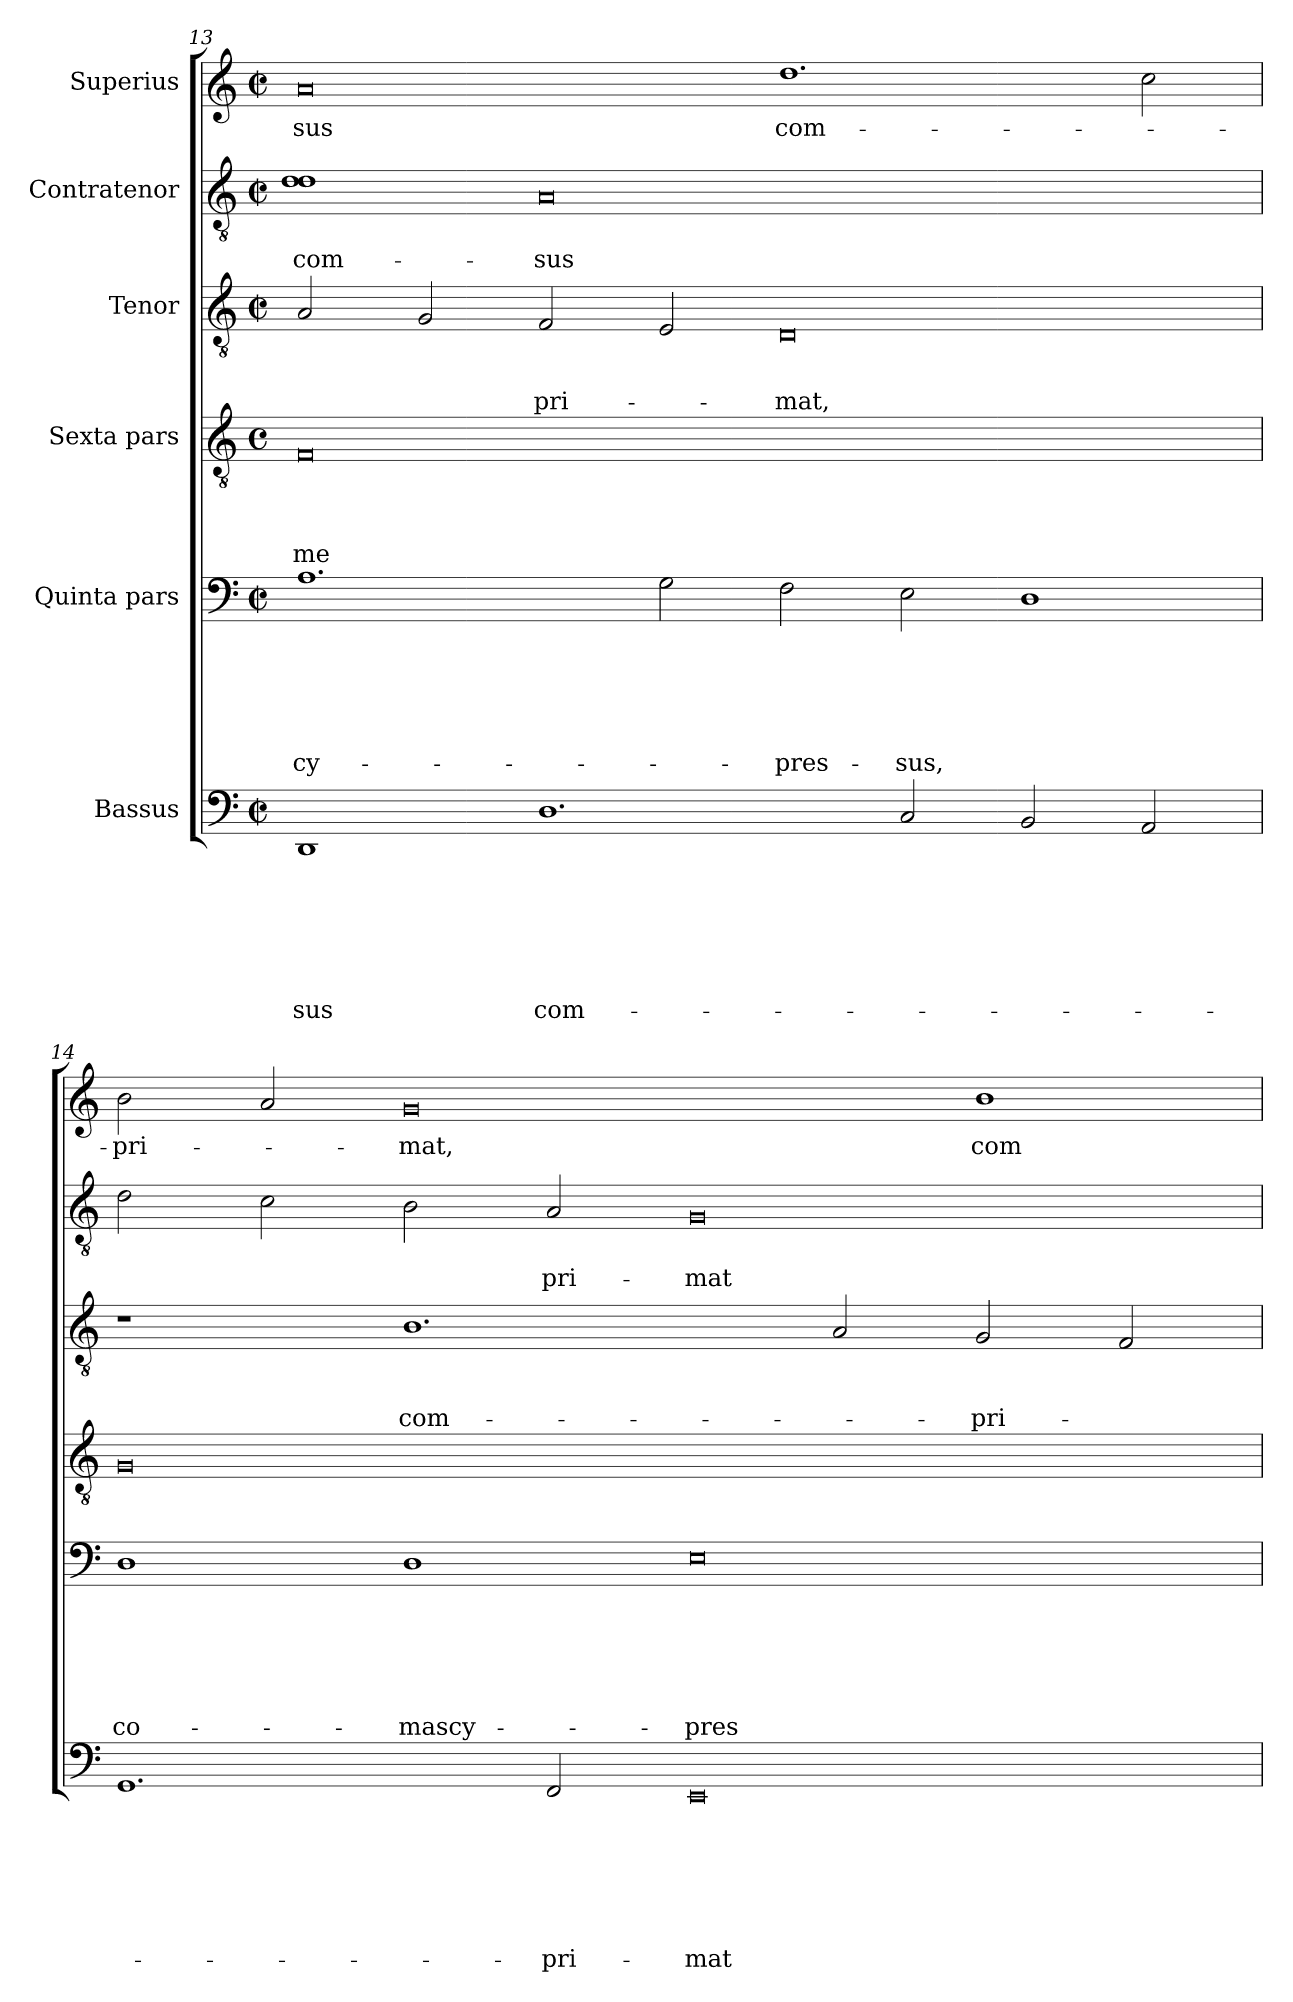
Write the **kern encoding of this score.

**kern	**text	**text	**text	**text	**text	**text	**text	**kern	**text	**text	**text	**text	**text	**text	**kern	**text	**text	**text	**text	**kern	**text	**text	**text	**kern	**text	**text	**kern	**text
*part6	*part6	*part6	*part6	*part6	*part6	*part6	*part6	*part5	*part5	*part5	*part5	*part5	*part5	*part5	*part4	*part4	*part4	*part4	*part4	*part3	*part3	*part3	*part3	*part2	*part2	*part2	*part1	*part1
*staff6	*staff6	*staff6	*staff6	*staff6	*staff6	*staff6	*staff6	*staff5	*staff5	*staff5	*staff5	*staff5	*staff5	*staff5	*staff4	*staff4	*staff4	*staff4	*staff4	*staff3	*staff3	*staff3	*staff3	*staff2	*staff2	*staff2	*staff1	*staff1
*I"Bassus	*	*	*	*	*	*	*	*I"Quinta pars	*	*	*	*	*	*	*I"Sexta pars	*	*	*	*	*I"Tenor	*	*	*	*I"Contratenor	*	*	*I"Superius	*
*clefF4	*	*	*	*	*	*	*	*clefF4	*	*	*	*	*	*	*clefGv2	*	*	*	*	*clefGv2	*	*	*	*clefGv2	*	*	*clefG2	*
*k[]	*	*	*	*	*	*	*	*k[]	*	*	*	*	*	*	*k[]	*	*	*	*	*k[]	*	*	*	*k[]	*	*	*k[]	*
*C:	*	*	*	*	*	*	*	*C:	*	*	*	*	*	*	*C:	*	*	*	*	*C:	*	*	*	*C:	*	*	*C:	*
*M2/2	*	*	*	*	*	*	*	*M2/2	*	*	*	*	*	*	*M4/4	*	*	*	*	*M2/2	*	*	*	*M2/2	*	*	*M2/2	*
*met(c|)	*	*	*	*	*	*	*	*met(c|)	*	*	*	*	*	*	*met(c)	*	*	*	*	*met(c|)	*	*	*	*met(c|)	*	*	*met(c|)	*
=13	=13	=13	=13	=13	=13	=13	=13	=13	=13	=13	=13	=13	=13	=13	=13	=13	=13	=13	=13	=13	=13	=13	=13	=13	=13	=13	=13	=13
!	!	!	!	!	!	!	!LO:LY:b	!	!	!	!	!	!	!LO:LY:b	!	!	!	!	!LO:LY:b	!	!	!	!	!	!	!LO:LY:b	!	!LO:LY:b
1DD	.	.	.	.	.	.	-sus	1.A	.	.	.	.	.	cy-	0F	.	.	.	me	2A/	.	.	.	1d 1d	.	-com-	0a	-sus
.	.	.	.	.	.	.	.	.	.	.	.	.	.	.	.	.	.	.	.	2G/	.	.	.	.	.	.	.	.
!	!	!	!	!	!	!	!LO:LY:b	!	!	!	!	!	!	!	!	!	!	!	!	!	!	!	!LO:LY:b	!	!	!LO:LY:b	!	!
1.D	.	.	.	.	.	.	com-	.	.	.	.	.	.	.	.	.	.	.	.	2F/	.	.	pri-	0A	.	-sus	.	.
.	.	.	.	.	.	.	.	2G\	.	.	.	.	.	.	.	.	.	.	.	2E/	.	.	.	.	.	.	.	.
!	!	!	!	!	!	!	!	!	!	!	!	!	!	!LO:LY:b	!	!	!	!	!	!	!	!	!LO:LY:b	!	!	!	!	!LO:LY:b
.	.	.	.	.	.	.	.	2F\	.	.	.	.	.	-pres-	0ryy	.	.	.	.	0D	.	.	-mat,	.	.	.	1.dd	com-
!	!	!	!	!	!	!	!	!	!	!	!	!	!	!LO:LY:b	!	!	!	!	!	!	!	!	!	!	!	!	!	!
2C/	.	.	.	.	.	.	.	2E\	.	.	.	.	.	-sus,	.	.	.	.	.	.	.	.	.	.	.	.	.	.
2BB/	.	.	.	.	.	.	.	1D	.	.	.	.	.	.	.	.	.	.	.	.	.	.	.	1ryy	.	.	.	.
2AA/	.	.	.	.	.	.	.	.	.	.	.	.	.	.	.	.	.	.	.	.	.	.	.	.	.	.	2cc\	.
=14	=14	=14	=14	=14	=14	=14	=14	=14	=14	=14	=14	=14	=14	=14	=14	=14	=14	=14	=14	=14	=14	=14	=14	=14	=14	=14	=14	=14
!	!	!	!	!	!	!	!	!	!	!	!	!	!	!LO:LY:b	!	!	!	!	!	!	!	!	!	!	!	!	!	!LO:LY:b
1.GG	.	.	.	.	.	.	.	1D	.	.	.	.	.	co-	0G	.	.	.	.	1r	.	.	.	2d\	.	.	2b\	-pri-
.	.	.	.	.	.	.	.	.	.	.	.	.	.	.	.	.	.	.	.	.	.	.	.	2c\	.	.	2a/	.
!	!	!	!	!	!	!	!	!	!	!	!	!	!	!LO:LY:b	!	!	!	!	!	!	!	!	!LO:LY:b	!	!	!	!	!LO:LY:b
.	.	.	.	.	.	.	.	1D	.	.	.	.	.	-mascy-	.	.	.	.	.	1.B	.	.	com-	2B\	.	.	0g	-mat,
!	!	!	!	!	!	!	!LO:LY:b	!	!	!	!	!	!	!	!	!	!	!	!	!	!	!	!	!	!	!LO:LY:b	!	!
2FF/	.	.	.	.	.	.	-pri-	.	.	.	.	.	.	.	.	.	.	.	.	.	.	.	.	2A/	.	pri-	.	.
!	!	!	!	!	!	!	!LO:LY:b	!	!	!	!	!	!	!LO:LY:b	!	!	!	!	!	!	!	!	!	!	!	!LO:LY:b:rj	!	!
0EE	.	.	.	.	.	.	-mat	0E	.	.	.	.	.	-pres-	0ryy	.	.	.	.	.	.	.	.	0G	.	-mat	.	.
.	.	.	.	.	.	.	.	.	.	.	.	.	.	.	.	.	.	.	.	2A/	.	.	.	.	.	.	.	.
!	!	!	!	!	!	!	!	!	!	!	!	!	!	!	!	!	!	!	!	!	!	!	!LO:LY:b	!	!	!	!	!LO:LY:b
.	.	.	.	.	.	.	.	.	.	.	.	.	.	.	.	.	.	.	.	2G/	.	.	-pri-	.	.	.	1b	com-
.	.	.	.	.	.	.	.	.	.	.	.	.	.	.	.	.	.	.	.	2F/	.	.	.	.	.	.	.	.
=	=	=	=	=	=	=	=	=	=	=	=	=	=	=	=	=	=	=	=	=	=	=	=	=	=	=	=	=
*-	*-	*-	*-	*-	*-	*-	*-	*-	*-	*-	*-	*-	*-	*-	*-	*-	*-	*-	*-	*-	*-	*-	*-	*-	*-	*-	*-	*-
